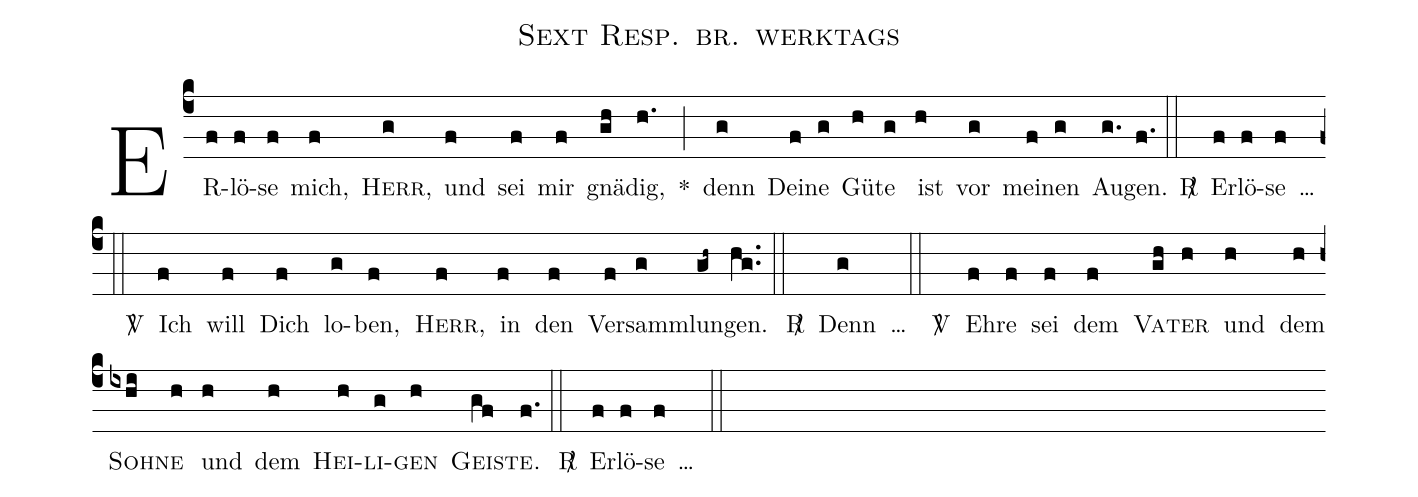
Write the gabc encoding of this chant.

name: Sext Resp. br. werktags;
%%
(c4) ER(f)lö(f)se(f) mich,(f) <sc>Herr</sc>,(g) und(f) sei(f) mir(f) gnä(gh)dig,(h.) *(;) denn(g) Dei(f)ne(g) Gü(h)te(g) ist(h) vor(g) mei(f)nen(g) Au(g.)gen.(f.) (::) <v>\Rbar{}</v>() Er(f)lö(f)se(f) <v>\ldots{}</v>() (::) <v>\Vbar{}</v>() Ich(f) will(f) Dich(f) lo(g)ben,(f) <sc>Herr</sc>,(f) in(f) den(f) Ver(f)samm(g)lun(gh~)gen.(hg..) (::) <v>\Rbar{}</v>() Denn(g) <v>\ldots{}</v>() (::) <v>\Vbar{}</v>() Eh(f)re(f) sei(f) dem(f) <sc>Va</sc>(gh)<sc>ter</sc>(h) und(h) dem(h) <sc>Soh</sc>(ixhi)<sc>ne</sc>(h) und(h) dem(h) <sc>Hei</sc>(h)<sc>li</sc>(g)<sc>gen</sc>(h) <sc>Gei</sc>(gf)<sc>ste.</sc>(f.) (::) <v>\Rbar{}</v>() Er(f)lö(f)se(f) <v>\ldots{}</v>() (::)
